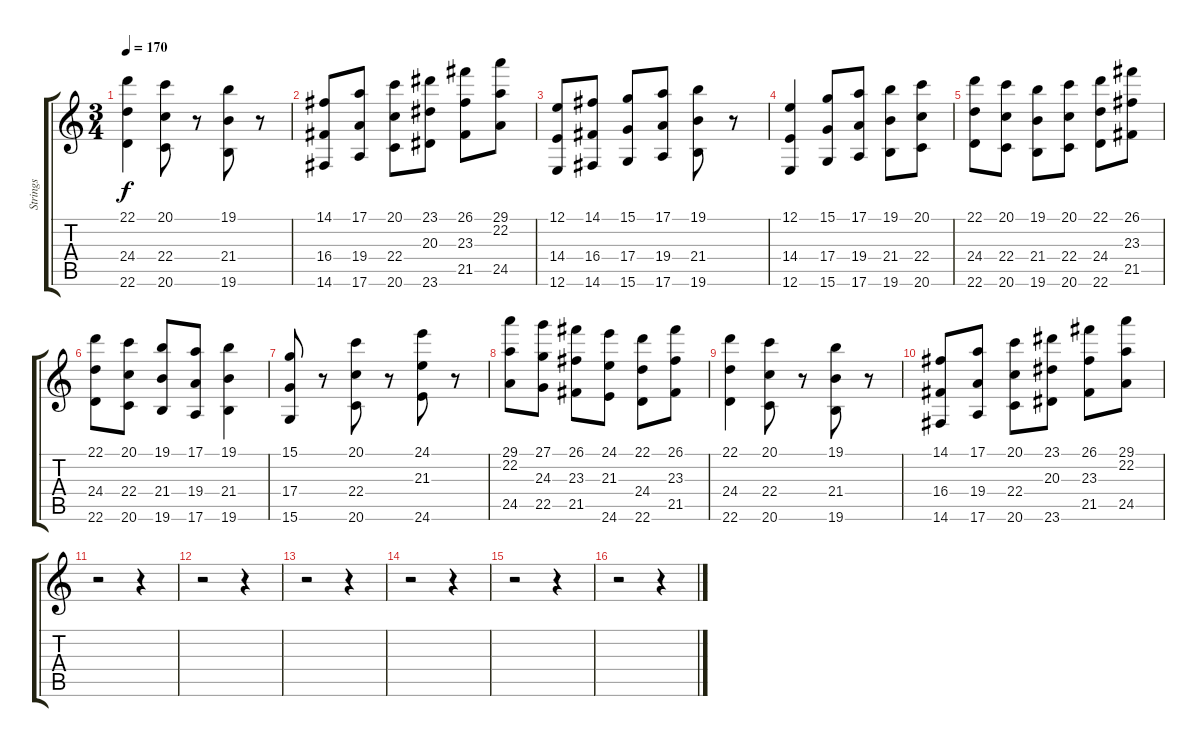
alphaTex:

\track ("Strings" "Strings") {instrument stringensemble1}
\staff {score tabs}
\tuning (E4 B3 G3 D3 A2 E2) {hide}
\ts (3 4)
\tempo 170
\clef g2
\ks c
(22.1 24.4 22.6).4{dy f} (20.1 22.4 20.6).8 r.8 (19.1 21.4 19.6).8 r.8 |
(14.1 16.4 14.6).8 (17.1 19.4 17.6).8 (20.1 22.4 20.6).8 (23.1 20.3 23.6).8 (26.1 23.3 21.5).8 (29.1 22.2 24.5).8 |
(12.1 14.4 12.6).8 (14.1 16.4 14.6).8 (15.1 17.4 15.6).8 (17.1 19.4 17.6).8 (19.1 21.4 19.6).8 r.8 |
(12.1 14.4 12.6).4 (15.1 17.4 15.6).8 (17.1 19.4 17.6).8 (19.1 21.4 19.6).8 (20.1 22.4 20.6).8 |
(22.1 24.4 22.6).8 (20.1 22.4 20.6).8 (19.1 21.4 19.6).8 (20.1 22.4 20.6).8 (22.1 24.4 22.6).8 (26.1 23.3 21.5).8 |
(22.1 24.4 22.6).8 (20.1 22.4 20.6).8 (19.1 21.4 19.6).8 (17.1 19.4 17.6).8 (19.1 21.4 19.6).4 |
(15.1 17.4 15.6).8 r.8 (20.1 22.4 20.6).8 r.8 (24.1 21.3 24.6).8 r.8 |
(29.1 22.2 24.5).8 (27.1 24.3 22.5).8 (26.1 23.3 21.5).8 (24.1 21.3 24.6).8 (22.1 24.4 22.6).8 (26.1 23.3 21.5).8 |
(22.1 24.4 22.6).4 (20.1 22.4 20.6).8 r.8 (19.1 21.4 19.6).8 r.8 |
(14.1 16.4 14.6).8 (17.1 19.4 17.6).8 (20.1 22.4 20.6).8 (23.1 20.3 23.6).8 (26.1 23.3 21.5).8 (29.1 22.2 24.5).8 |
r.2 r.4 |
r.2 r.4 |
r.2 r.4 |
r.2 r.4 |
r.2 r.4 |
r.2 r.4
